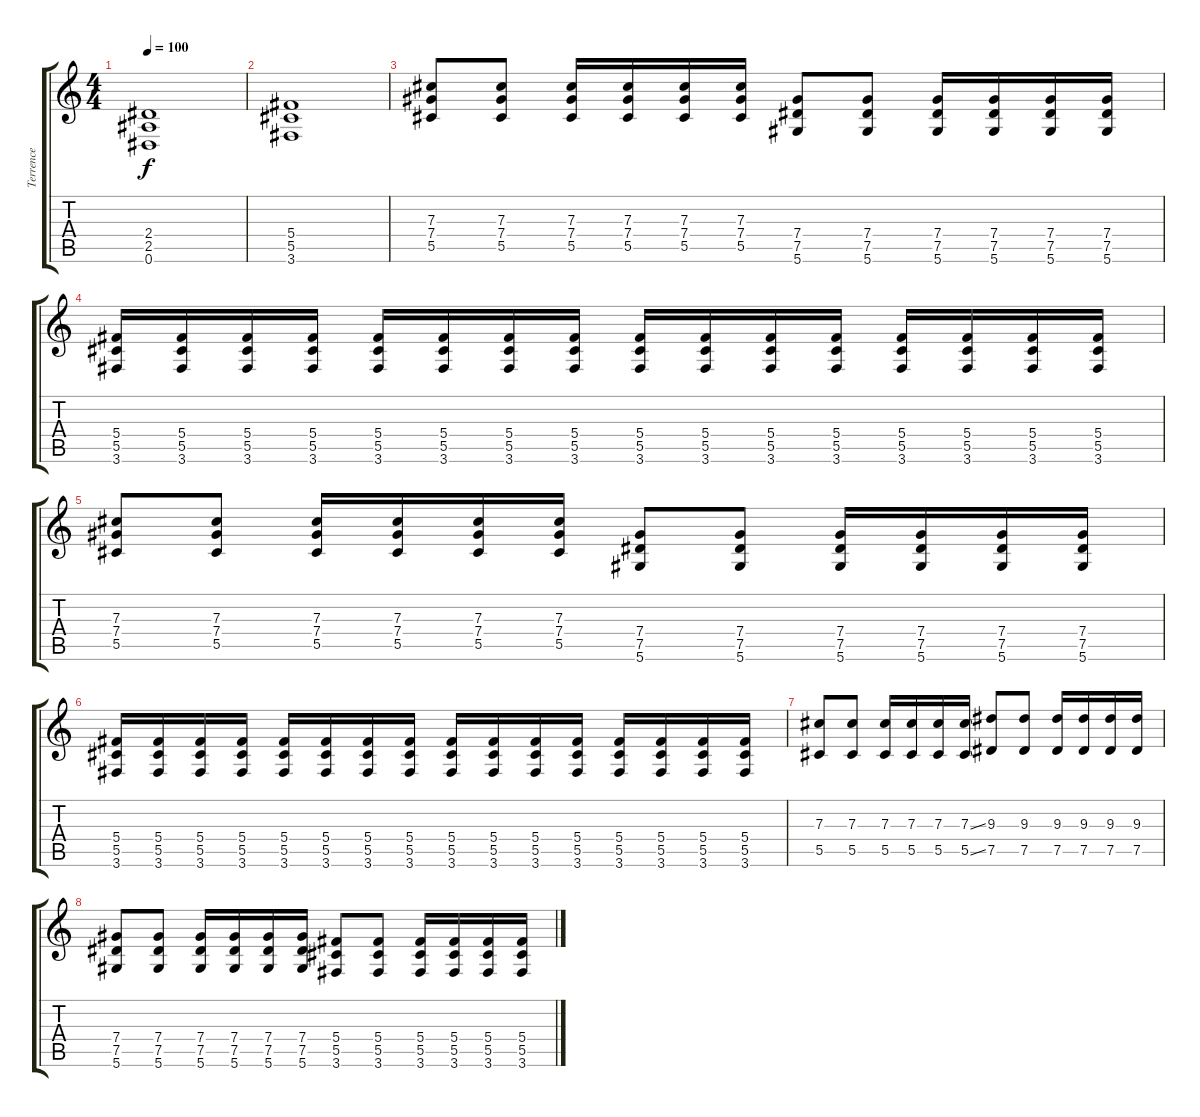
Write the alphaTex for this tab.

\track ("Terrence" "Terrence") {instrument distortionguitar}
\staff {score tabs}
\tuning (Eb4 Bb3 Gb3 Db3 Ab2 Eb2) {hide}
\ts (4 4)
\tempo 100
\clef g2
\ks c
(2.4 2.5 0.6).1{dy f} |
(5.4 5.5 3.6).1 |
(7.3 7.4 5.5).8 (7.3 7.4 5.5).8 (7.3 7.4 5.5).16 (7.3 7.4 5.5).16 (7.3 7.4 5.5).16 (7.3 7.4 5.5).16 (7.4 7.5 5.6).8 (7.4 7.5 5.6).8 (7.4 7.5 5.6).16 (7.4 7.5 5.6).16 (7.4 7.5 5.6).16 (7.4 7.5 5.6).16 |
(5.4 5.5 3.6).16 (5.4 5.5 3.6).16 (5.4 5.5 3.6).16 (5.4 5.5 3.6).16 (5.4 5.5 3.6).16 (5.4 5.5 3.6).16 (5.4 5.5 3.6).16 (5.4 5.5 3.6).16 (5.4 5.5 3.6).16 (5.4 5.5 3.6).16 (5.4 5.5 3.6).16 (5.4 5.5 3.6).16 (5.4 5.5 3.6).16 (5.4 5.5 3.6).16 (5.4 5.5 3.6).16 (5.4 5.5 3.6).16 |
(7.3 7.4 5.5).8 (7.3 7.4 5.5).8 (7.3 7.4 5.5).16 (7.3 7.4 5.5).16 (7.3 7.4 5.5).16 (7.3 7.4 5.5).16 (7.4 7.5 5.6).8 (7.4 7.5 5.6).8 (7.4 7.5 5.6).16 (7.4 7.5 5.6).16 (7.4 7.5 5.6).16 (7.4 7.5 5.6).16 |
(5.4 5.5 3.6).16 (5.4 5.5 3.6).16 (5.4 5.5 3.6).16 (5.4 5.5 3.6).16 (5.4 5.5 3.6).16 (5.4 5.5 3.6).16 (5.4 5.5 3.6).16 (5.4 5.5 3.6).16 (5.4 5.5 3.6).16 (5.4 5.5 3.6).16 (5.4 5.5 3.6).16 (5.4 5.5 3.6).16 (5.4 5.5 3.6).16 (5.4 5.5 3.6).16 (5.4 5.5 3.6).16 (5.4 5.5 3.6).16 |
(7.3 5.5).8 (7.3 5.5).8 (7.3 5.5).16 (7.3 5.5).16 (7.3 5.5).16 (7.3{ss} 5.5{ss}).16 (9.3 7.5).8 (9.3 7.5).8 (9.3 7.5).16 (9.3 7.5).16 (9.3 7.5).16 (9.3 7.5).16 |
(7.4 7.5 5.6).8 (7.4 7.5 5.6).8 (7.4 7.5 5.6).16 (7.4 7.5 5.6).16 (7.4 7.5 5.6).16 (7.4 7.5 5.6).16 (5.4 5.5 3.6).8 (5.4 5.5 3.6).8 (5.4 5.5 3.6).16 (5.4 5.5 3.6).16 (5.4 5.5 3.6).16 (5.4 5.5 3.6).16
